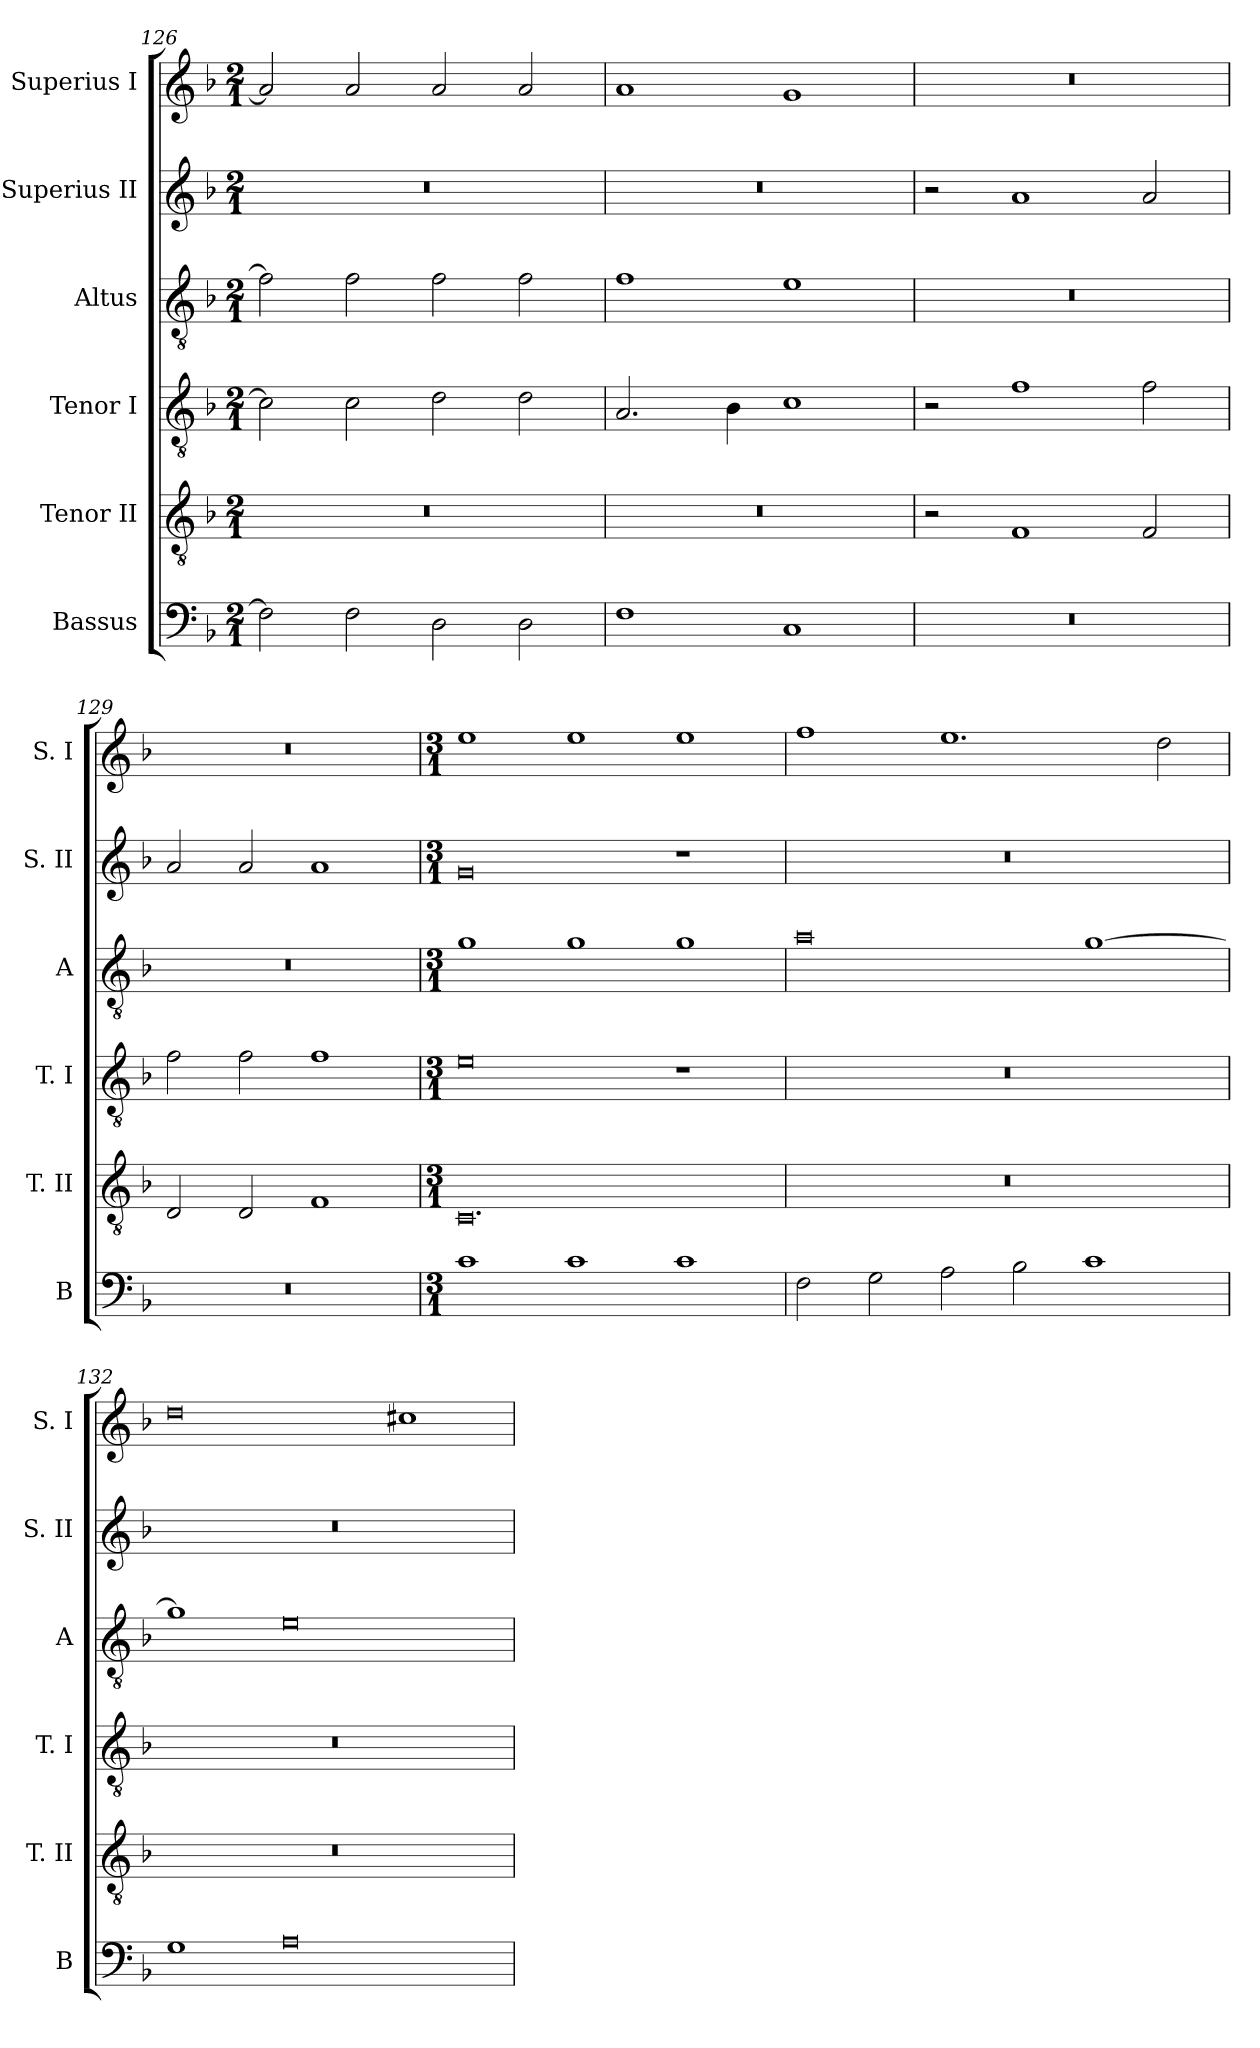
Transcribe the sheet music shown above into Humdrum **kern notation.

**kern	**kern	**kern	**kern	**kern	**kern
*part6	*part5	*part4	*part3	*part2	*part1
*staff6	*staff5	*staff4	*staff3	*staff2	*staff1
*I"Bassus	*I"Tenor II	*I"Tenor I	*I"Altus	*I"Superius II	*I"Superius I
*I'B	*I'T. II	*I'T. I	*I'A	*I'S. II	*I'S. I
*clefF4	*clefGv2	*clefGv2	*clefGv2	*clefG2	*clefG2
*k[b-]	*k[b-]	*k[b-]	*k[b-]	*k[b-]	*k[b-]
*F:	*F:	*F:	*F:	*F:	*F:
*M2/1	*M2/1	*M2/1	*M2/1	*M2/1	*M2/1
=126	=126	=126	=126	=126	=126
2F]	0r	2c]	2f]	0r	2a]
2F	.	2c	2f	.	2a
2D	.	2d	2f	.	2a
2D	.	2d	2f	.	2a
=127	=127	=127	=127	=127	=127
1F	0r	2.A	1f	0r	1a
.	.	4B-	.	.	.
1C	.	1c	1e	.	1g
=128	=128	=128	=128	=128	=128
0r	2r	2r	0r	2r	0r
.	1F	1f	.	1a	.
.	2F	2f	.	2a	.
=129	=129	=129	=129	=129	=129
0r	2D	2f	0r	2a	0r
.	2D	2f	.	2a	.
.	1F	1f	.	1a	.
=130	=130	=130	=130	=130	=130
*M3/1	*M3/1	*M3/1	*M3/1	*M3/1	*M3/1
1c	0.C	0e	1g	0g	1ee
1c	.	.	1g	.	1ee
1c	.	1r	1g	1r	1ee
=131	=131	=131	=131	=131	=131
2F	1%3r	1%3r	0a	1%3r	1ff
2G	.	.	.	.	.
2A	.	.	.	.	1.ee
2B-	.	.	.	.	.
1c	.	.	[1g	.	.
.	.	.	.	.	2dd
=132	=132	=132	=132	=132	=132
1G	1%3r	1%3r	1g]	1%3r	0dd
0A	.	.	0e	.	.
.	.	.	.	.	1cc#X
=	=	=	=	=	=
*-	*-	*-	*-	*-	*-
